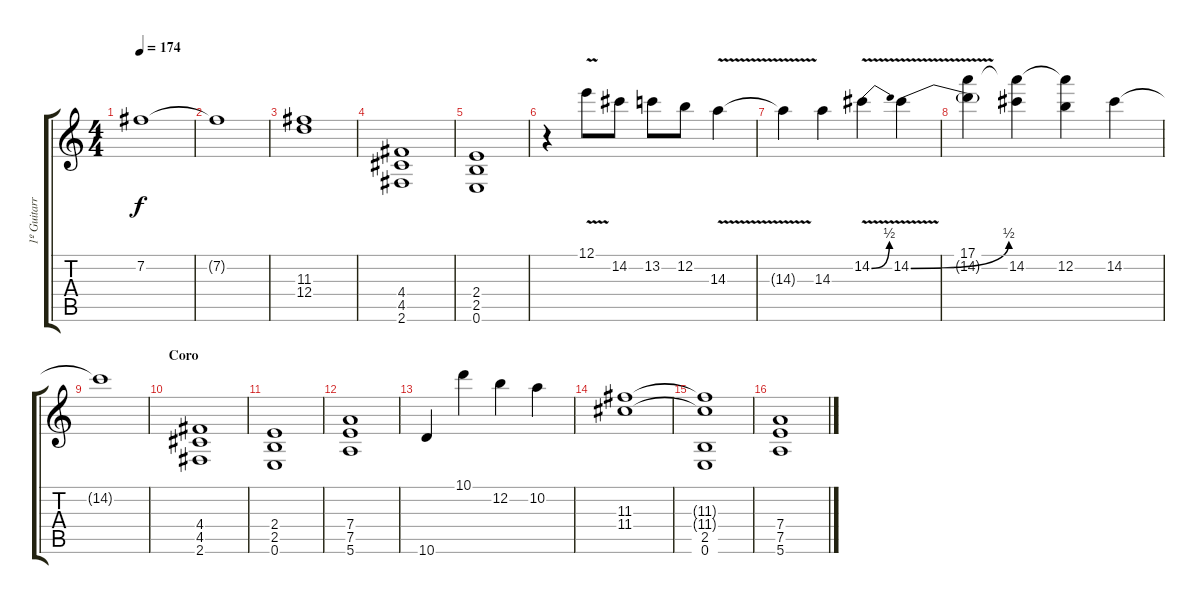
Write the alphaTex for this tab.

\track ("1º Guitarra (Manolo Hidalgo)" "1º Guitarr") {instrument distortionguitar}
\staff {score tabs}
\tuning (E4 B3 G3 D3 A2 E2) {hide}
\ts (4 4)
\tempo 174
\clef g2
\ks c
7.2{t}.1{dy f} |
7.2{t}.1 |
(11.3 12.4).1{volume 12} |
(4.4 4.5 2.6).1 |
(2.4 2.5 0.6).1 |
r.4 12.1{v}.8{volume 13} 14.2.8 13.2.8 12.2.8 14.3{v}.4 |
14.3{t}.4 14.3.4 14.2{be (bend 0 0 60 2) v}.4 14.2{be (bend 0 0 60 2) v}.4 |
(17.1 14.2{t}).4 (17.1{t} 14.2).4 (17.1{t} 12.2).4 14.2.4 |
14.2{t}.1 |
\section ("" "Coro")
(4.4 4.5 2.6).1 |
(2.4 2.5 0.6).1 |
(7.4 7.5 5.6).1 |
10.6.4 10.1.4{volume 10} 12.2.4 10.2.4 |
(11.3 11.4).1{volume 12} |
(11.3{t} 11.4{t} 2.5 0.6).1 |
(7.4 7.5 5.6).1
